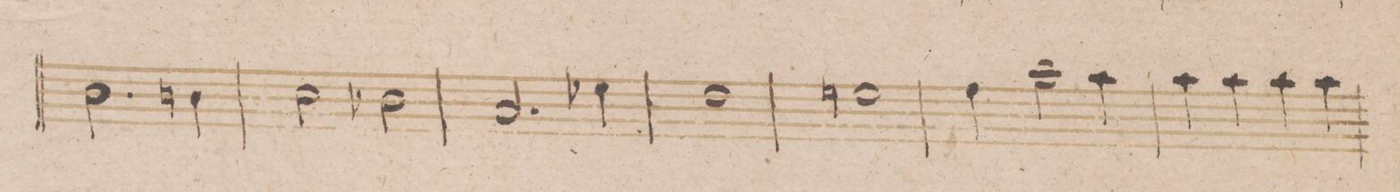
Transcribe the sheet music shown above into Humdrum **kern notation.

**kern	**dynam
*I"Oboe 1mo	*
*clefG2	*
*k[b-]	*
*met(c)	*
*M4/4	*
2.b-\	.
4bn\	.
=195	=195
2cc\	.
2b-X\	.
=196	=196
2.a/	.
4ee-X\	.
=197	=197
1dd	.
=198	=198
1een	.
=199	=199
4ff\	.
2aa\	.
4aa\	.
=200	=200
4aa\	.
4aa\	.
4aa\	.
4aa\	.
=201	=201
*-	*-
